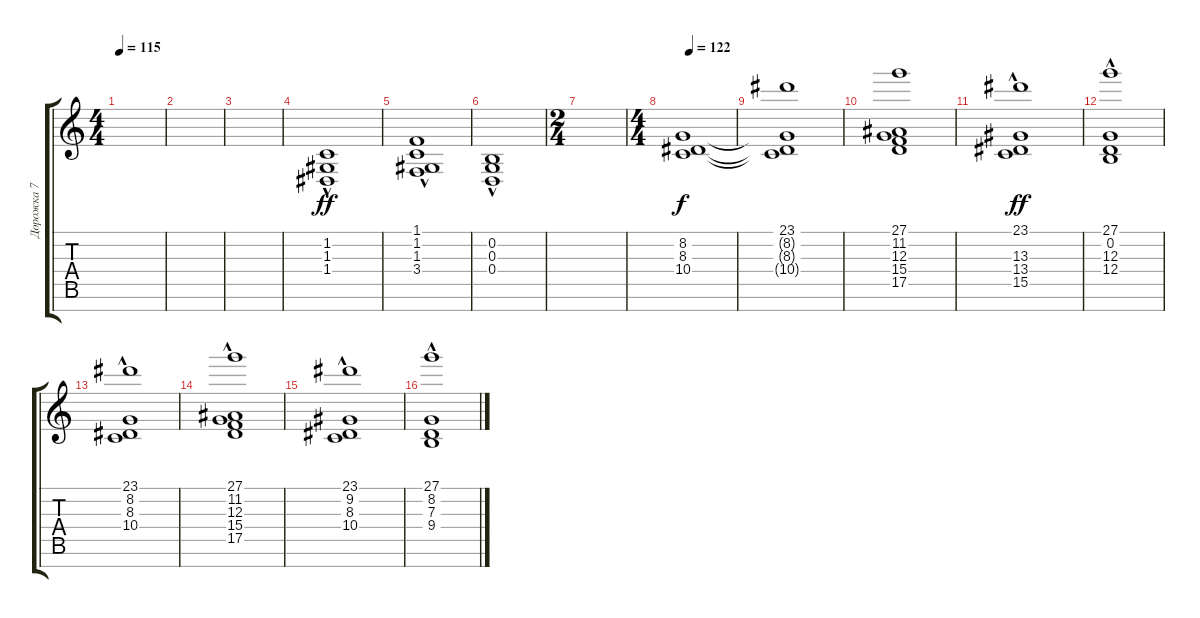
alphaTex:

\track ("Дорожка 7" "Дорожка 7") {instrument stringensemble2}
\staff {score tabs}
\tuning (E4 B3 G3 D3 A2 E2 B1) {hide}
\ts (4 4)
\tempo 115
\clef g2
\ks c
|
|
|
(1.2{hac} 1.3{hac} 1.4{hac}).1{dy ff} |
(1.1{hac} 1.2{hac} 1.3{hac} 3.4{hac}).1 |
(0.2{hac} 0.3{hac} 0.4{hac}).1 |
\ts (2 4)
|
\ts (4 4)
\tempo 122
(8.2 8.3 10.4).1{dy f} |
(23.1 8.2{t} 8.3{t} 10.4{t}).1 |
(27.1 11.2 12.3 15.4 17.5).1 |
(23.1 13.3{hac} 13.4{hac} 15.5{hac}).1{dy ff} |
(27.1 0.2{hac} 12.3{hac} 12.4{hac}).1 |
(23.1 8.2{hac} 8.3{hac} 10.4{hac}).1 |
(27.1{hac} 11.2{hac} 12.3{hac} 15.4{hac} 17.5).1 |
(23.1 9.2{hac} 8.3{hac} 10.4{hac}).1 |
(27.1 8.2{hac} 7.3{hac} 9.4{hac}).1
